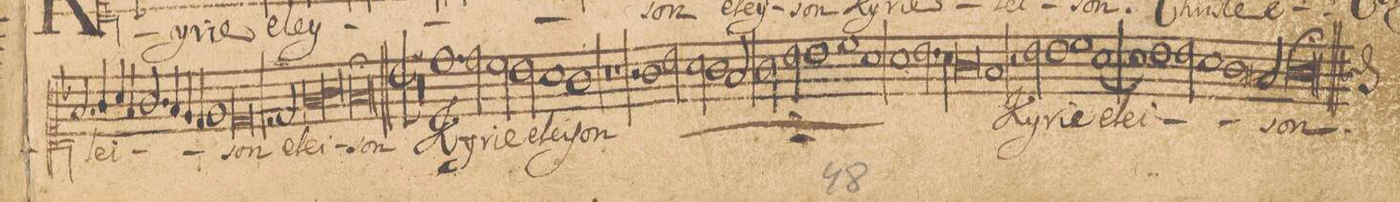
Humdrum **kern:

**kern	**text
*I"[Canto]	*
*clefC1	*
*k[b-]	*
*M2/1	*
2.f/	-lei-
4g/	.
4a/	.
4f/	.
2.g/	.
=22-	=22-
4f/	.
4e/	.
4d/	.
1e/	.
=23-	=23-
0d/	-son
=24-	=24-
2r	.
2d/	e-
*lig	*
1f/	-lei-
=25-	=25-
1g\	.
*Xlig	*
0.f/;	-son
=26-	=26-
=27||-	=27||-
*M2/1	*
0r	.
=28-	=28-
0r	.
=29-	=29-
1.dd\	Ky-
2dd\	-ri-
=30-	=30-
2cc\	-e
2b-\	e-
1a\	-ley-
=31-	=31-
1g\	-son
1r	.
=32-	=32-
1r	.
1r	.
=33-	=33-
2r	.
1g\	/Ky-
2b-\	-ri-
=34-	=34-
2a\	-e
1g\	e-
2f/	.
=35-	=35-
2g\	-lei-
2b-\	.
1b-\	.
=36-	=36-
1cc\	.
1a\	.
=37-	=37-
1a\	.
2.b-\	.
4a\	.
=38-	=38-
0g\	.
=39-	=39-
1f/	-son/
2r	.
2b-\	Ky-
=40-	=40-
1b-\	-ri-
1cc\	-e
=41-	=41-
0a\	e-
=42-	=42-
1b-\	-lei-
2b-\	.
1a\	.
=43-	=43-
1g\	.
2f#X/	.
=44-	=44-
00g\;	-son.
==	==
*-	*-
